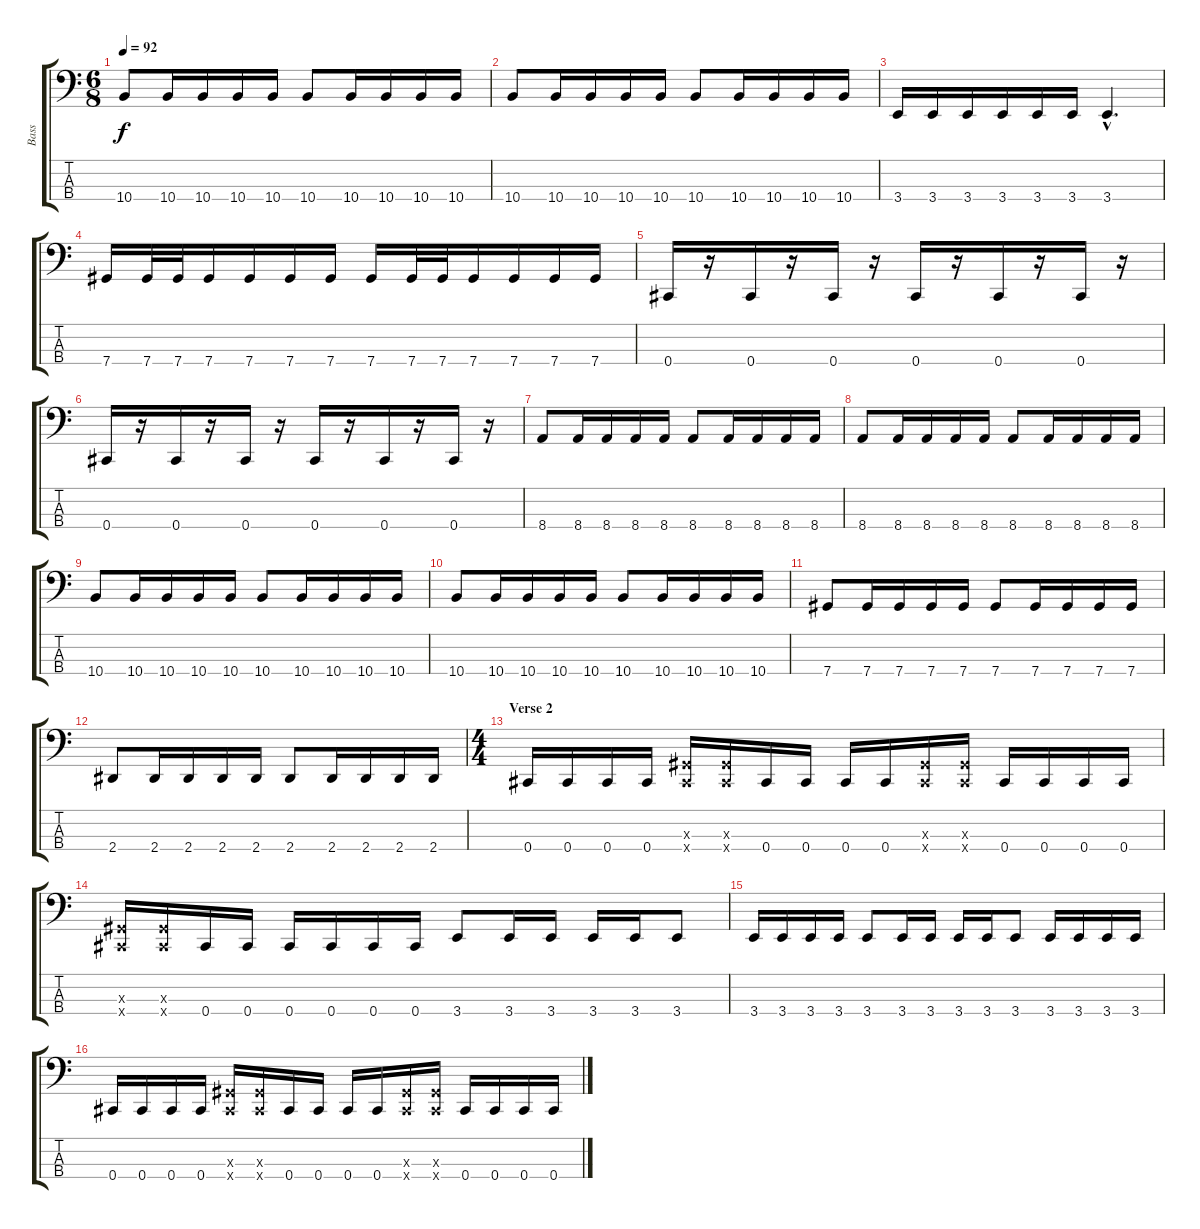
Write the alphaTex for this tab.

\track ("Bass" "Bass") {instrument electricbasspick}
\staff {score tabs}
\tuning (Gb2 Db2 Ab1 Db1) {hide}
\ts (6 8)
\tempo 92
\clef f4
\ks c
10.4.8{dy f} 10.4.16 10.4.16 10.4.16 10.4.16 10.4.8 10.4.16 10.4.16 10.4.16 10.4.16 |
10.4.8 10.4.16 10.4.16 10.4.16 10.4.16 10.4.8 10.4.16 10.4.16 10.4.16 10.4.16 |
3.4.16 3.4.16 3.4.16 3.4.16 3.4.16 3.4.16 3.4{hac}.4{d} |
7.4.16 7.4.32 7.4.32 7.4.16 7.4.16 7.4.16 7.4.16 7.4.16 7.4.32 7.4.32 7.4.16 7.4.16 7.4.16 7.4.16 |
0.4.16 r.16 0.4.16 r.16 0.4.16 r.16 0.4.16 r.16 0.4.16 r.16 0.4.16 r.16 |
0.4.16 r.16 0.4.16 r.16 0.4.16 r.16 0.4.16 r.16 0.4.16 r.16 0.4.16 r.16 |
8.4.8 8.4.16 8.4.16 8.4.16 8.4.16 8.4.8 8.4.16 8.4.16 8.4.16 8.4.16 |
8.4.8 8.4.16 8.4.16 8.4.16 8.4.16 8.4.8 8.4.16 8.4.16 8.4.16 8.4.16 |
10.4.8 10.4.16 10.4.16 10.4.16 10.4.16 10.4.8 10.4.16 10.4.16 10.4.16 10.4.16 |
10.4.8 10.4.16 10.4.16 10.4.16 10.4.16 10.4.8 10.4.16 10.4.16 10.4.16 10.4.16 |
7.4.8 7.4.16 7.4.16 7.4.16 7.4.16 7.4.8 7.4.16 7.4.16 7.4.16 7.4.16 |
2.4.8 2.4.16 2.4.16 2.4.16 2.4.16 2.4.8 2.4.16 2.4.16 2.4.16 2.4.16 |
\ts (4 4)
\section ("" "Verse 2")
0.4.16 0.4.16 0.4.16 0.4.16 (0.3{x} 0.4{x}).16 (0.3{x} 0.4{x}).16 0.4.16 0.4.16 0.4.16 0.4.16 (0.3{x} 0.4{x}).16 (0.3{x} 0.4{x}).16 0.4.16 0.4.16 0.4.16 0.4.16 |
(0.3{x} 0.4{x}).16 (0.3{x} 0.4{x}).16 0.4.16 0.4.16 0.4.16 0.4.16 0.4.16 0.4.16 3.4.8 3.4.16 3.4.16 3.4.16 3.4.16 3.4.8 |
3.4.16 3.4.16 3.4.16 3.4.16 3.4.8 3.4.16 3.4.16 3.4.16 3.4.16 3.4.8 3.4.16 3.4.16 3.4.16 3.4.16 |
0.4.16 0.4.16 0.4.16 0.4.16 (0.3{x} 0.4{x}).16 (0.3{x} 0.4{x}).16 0.4.16 0.4.16 0.4.16 0.4.16 (0.3{x} 0.4{x}).16 (0.3{x} 0.4{x}).16 0.4.16 0.4.16 0.4.16 0.4.16
